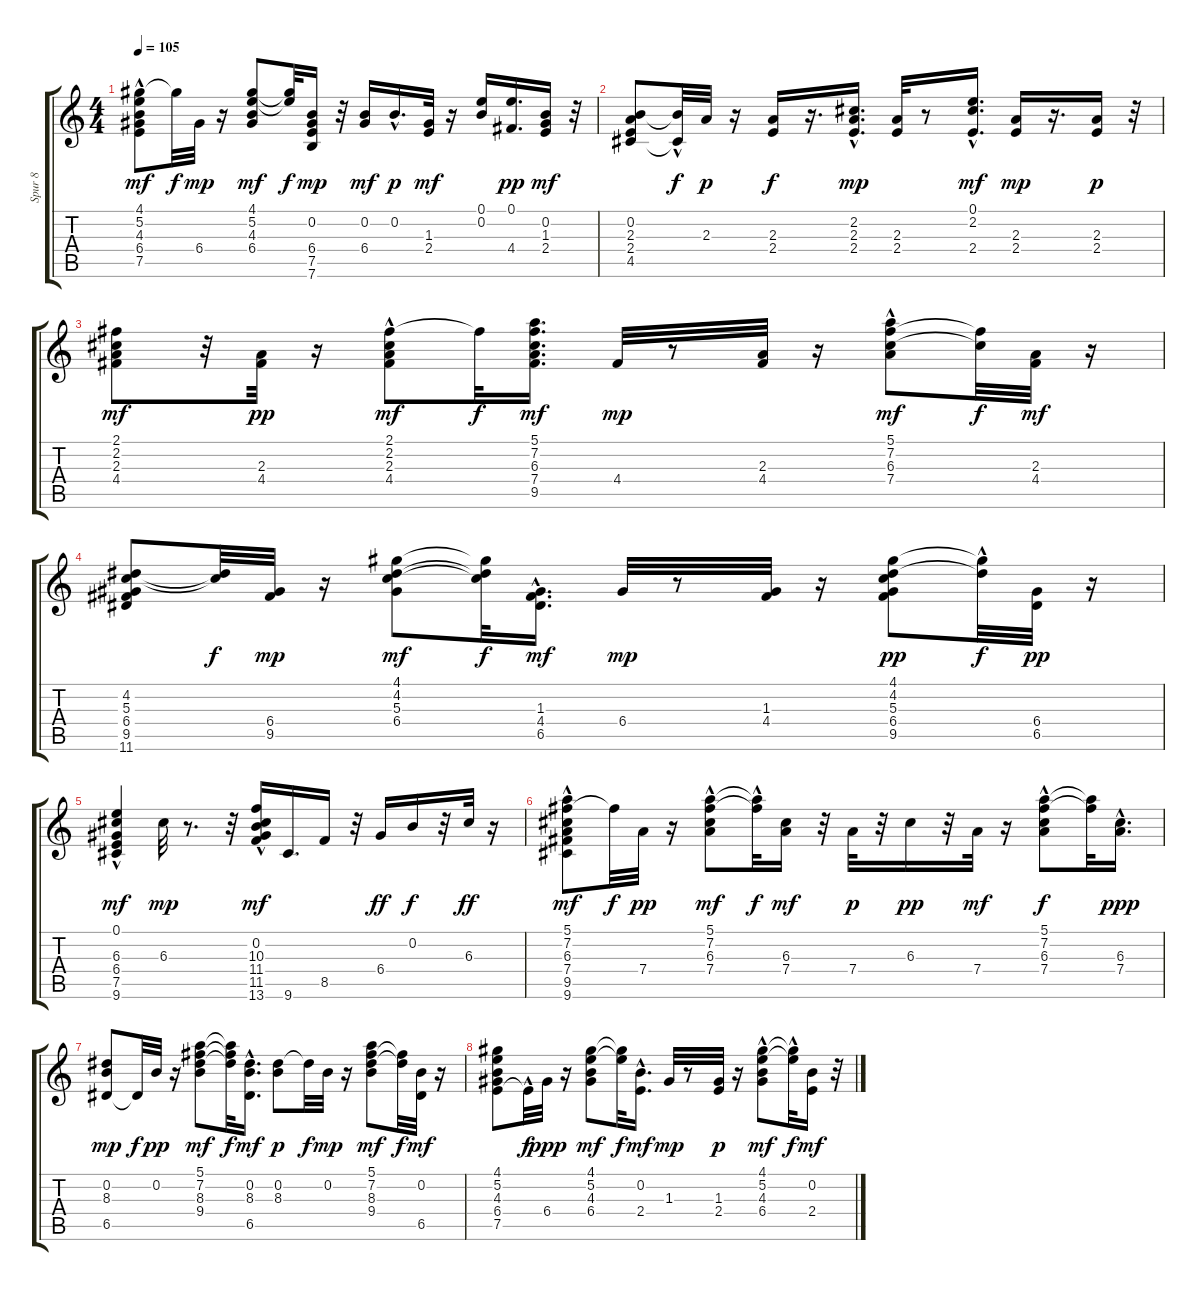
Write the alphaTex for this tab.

\track ("Spur 8" "Spur 8") {instrument acousticguitarsteel}
\staff {score tabs}
\tuning (E4 B3 G3 D3 A2 E2) {hide}
\ts (4 4)
\tempo 105
\clef g2
\ks c
(4.1 5.2 4.3 6.4{hac} 7.5).8{dy mf} 4.1{t}.32{dy f} 6.4.32{dy mp} r.16 (4.1 5.2 4.3 6.4).8{dy mf} (4.1{t} 5.2{t}).32{dy f} (0.2 6.4 7.5 7.6).16{dy mp} r.32 (0.2 6.4).16{dy mf} 0.2{hac}.16{d dy p} (1.3 2.4).32{dy mf} r.16 (0.1 0.2).16 (0.1 4.4).16{d dy pp} (0.2 1.3 2.4).16{dy mf} r.32 |
(0.2 2.3 2.4 4.5).8 (0.2{t} 4.5{hac t}).32{dy f} 2.3.32{dy p} r.16 (2.3 2.4).16{dy f} r.16{d} (2.2{hac} 2.3 2.4).16{d dy mp} (2.3 2.4).32 r.8 (0.1{hac} 2.2{hac} 2.4).16{d dy mf} (2.3 2.4).16{dy mp} r.16{d} (2.3 2.4).16{dy p} r.32 |
(2.1 2.2 2.3 4.4).8{dy mf} r.32 (2.3 4.4).32{dy pp} r.16 (2.1 2.2 2.3{hac} 4.4).8{dy mf} 2.1{t}.32{dy f} (5.1 7.2 6.3 7.4 9.5).16{d dy mf} 4.4.32{dy mp} r.8 (2.3 4.4).32 r.16 (5.1{hac} 7.2 6.3 7.4).8{dy mf} (7.2{t} 6.3{t}).32{dy f} (2.3 4.4).32{dy mf} r.16 |
(4.2 5.3 6.4 9.5 11.6).8 (4.2{t} 5.3{t}).32{dy f} (6.4 9.5).32{dy mp} r.16 (4.1 4.2 5.3 6.4).8{dy mf} (4.1{t} 4.2{t} 5.3{t}).32{dy f} (1.3 4.4 6.5{hac}).16{d dy mf} 6.4.32{dy mp} r.8 (1.3 4.4).32 r.16 (4.1 4.2 5.3 6.4 9.5).8{dy pp} (4.1{t} 4.2{hac t}).32{dy f} (6.4 6.5).32{dy pp} r.16 |
(0.1 6.3{hac} 6.4 7.5 9.6).4{dy mf} 6.3.32{dy mp} r.8{d} r.32 (0.2{hac} 10.3 11.4{hac} 11.5 13.6).16{dy mf} 9.6.16{d} 8.5.16 r.32 6.4.16{dy ff} 0.2.16{dy f} r.32 6.3.32{dy ff} r.16 |
(5.1 7.2 6.3 7.4{hac} 9.5 9.6).8{dy mf} 7.2{t}.32{dy f} 7.4.32{dy pp} r.16 (5.1 7.2 6.3{hac} 7.4).8{dy mf} (5.1{hac t} 7.2{hac t}).32{dy f} (6.3 7.4).16{dy mf} r.32 7.4.32{dy p} r.32 6.3.16{dy pp} r.32 7.4.32{dy mf} r.16 (5.1 7.2 6.3{hac} 7.4).8{dy f} (5.1{t} 7.2{t}).32 (6.3{hac} 7.4{hac}).16{d dy ppp} |
(0.2 8.3 6.5).8{dy mp} 6.5{t}.32{dy f} 0.2.32{dy pp} r.16 (5.1 7.2 8.3 9.4).8{dy mf} (5.1{t} 7.2{t} 8.3{t}).32{dy f} (0.2 8.3 6.5{hac}).16{d dy mf} (0.2 8.3).8{dy p} 8.3{t}.32{dy f} 0.2.32{dy mp} r.16 (5.1 7.2 8.3 9.4).8{dy mf} (7.2{t} 8.3{t}).32{dy f} (0.2 6.5).32{dy mf} r.16 |
(4.1 5.2 4.3 6.4 7.5).8 7.5{hac t}.32{dy f} 6.4.32{dy ppp} r.16 (4.1 5.2 4.3 6.4).8{dy mf} (4.1{t} 5.2{t}).32{dy f} (0.2{hac} 2.4{hac}).16{d dy mf} 1.3.32{dy mp} r.8 (1.3 2.4).32{dy p} r.16 (4.1 5.2 4.3{hac} 6.4).8{dy mf} (4.1{hac t} 5.2{hac t}).32{dy f} (0.2 2.4).16{dy mf} r.32
